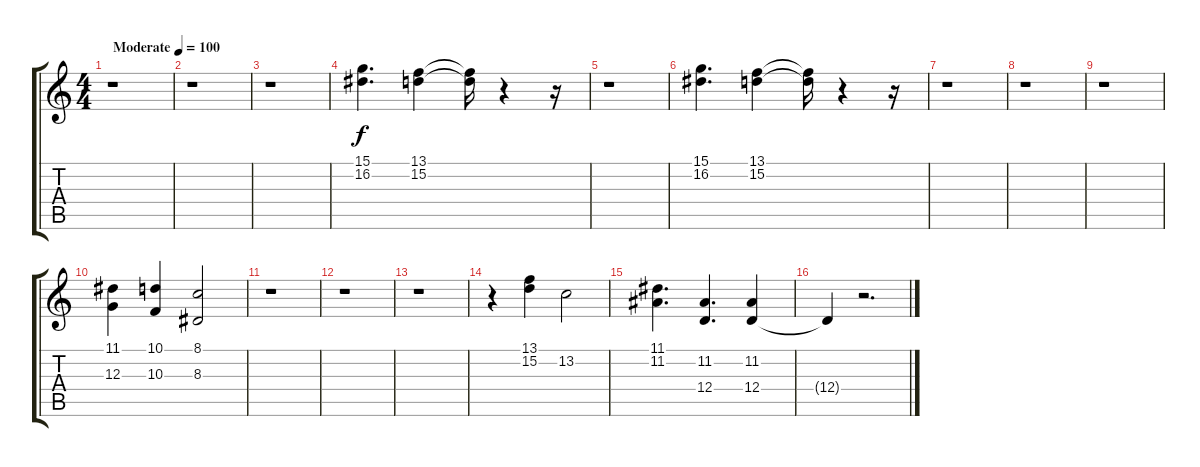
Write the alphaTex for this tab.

\track "" {instrument piccolo}
\staff {score tabs}
\tuning (E4 B3 G3 D3 A2 E2) {hide}
\ts (4 4)
\tempo (100 "Moderate")
\clef g2
\ks c
r.1{dy f instrument piccolo} |
r.1 |
r.1 |
(15.1 16.2).4{d balance 8} (13.1 15.2).4 (13.1{t} 15.2{t}).16 r.4 r.16 |
r.1 |
(15.1 16.2).4{d} (13.1 15.2).4 (13.1{t} 15.2{t}).16 r.4 r.16 |
r.1 |
r.1 |
r.1 |
(11.1 12.3).4 (10.1 10.3).4 (8.1 8.3).2 |
r.1 |
r.1 |
r.1 |
r.4 (13.1 15.2).4 13.2.2 |
(11.1 11.2).4{d} (11.2 12.4).4{d} (11.2 12.4).4 |
12.4{t}.4 r.2{d}
